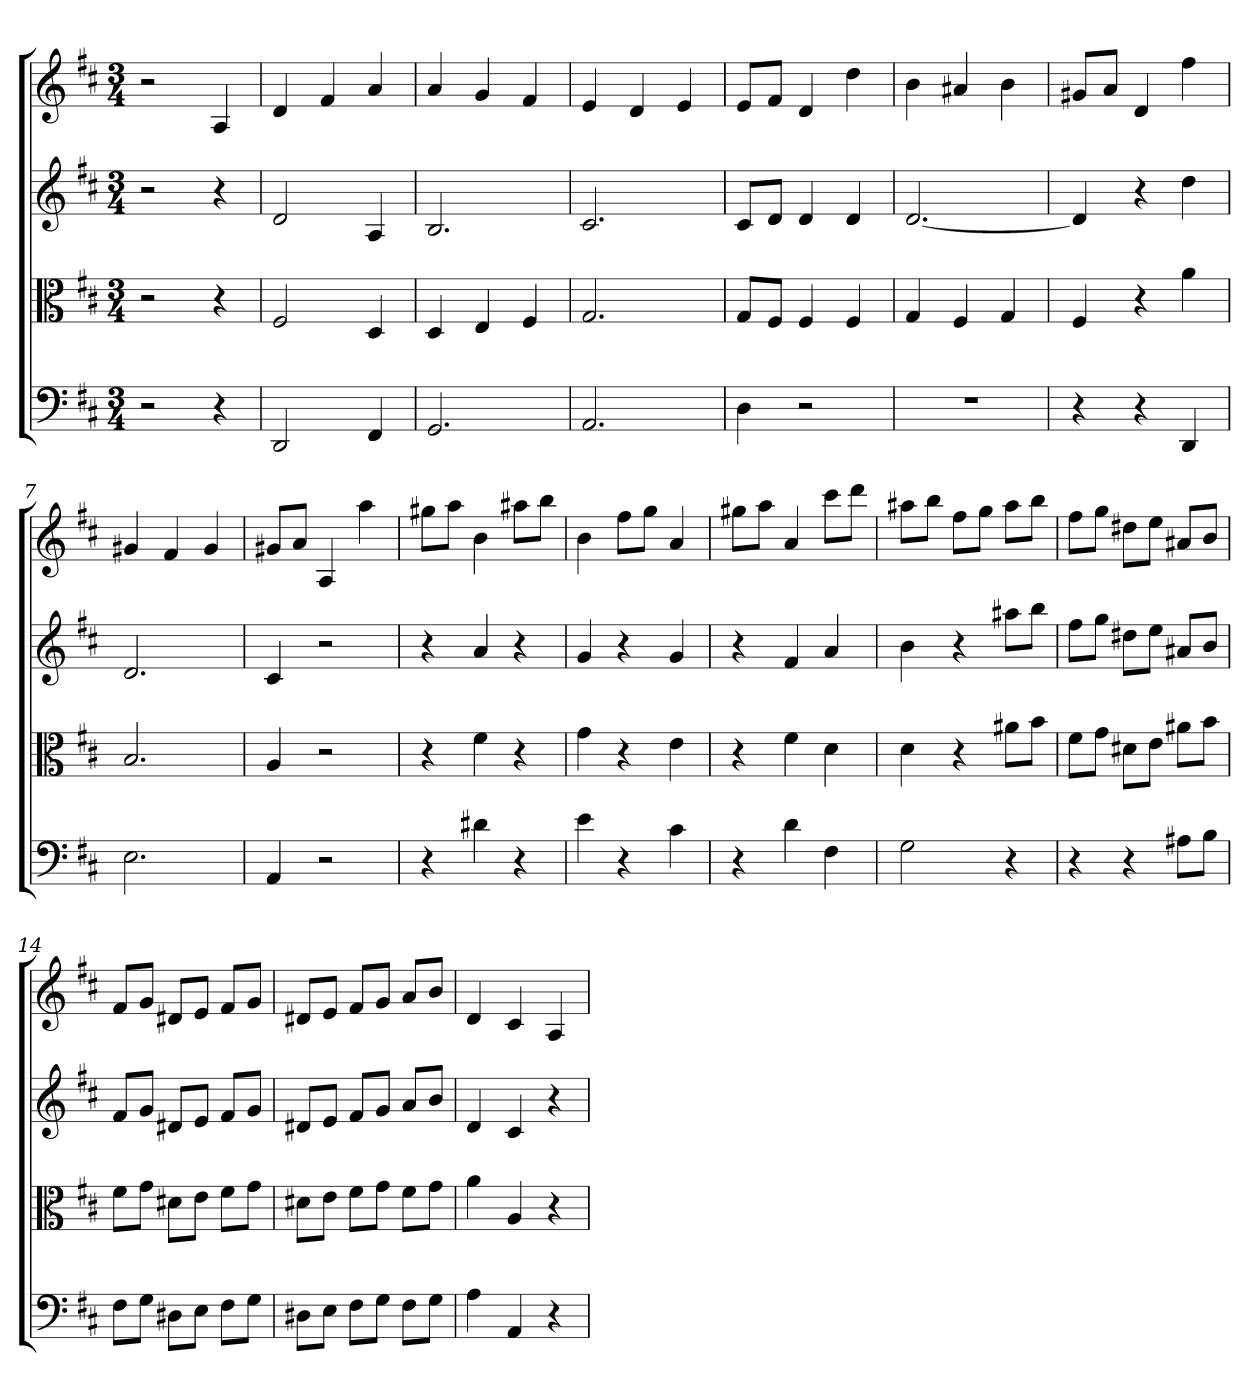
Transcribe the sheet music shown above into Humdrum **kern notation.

**kern	**kern	**kern	**kern
*part4	*part3	*part2	*part1
*staff4	*staff3	*staff2	*staff1
*clefF4	*clefC3	*	*
*k[f#c#]	*k[f#c#]	*k[f#c#]	*k[f#c#]
*D:	*D:	*D:	*D:
*M3/4	*M3/4	*M3/4	*M3/4
=	=	=	=
2r	2r	2r	2r
4r	4r	4r	4A
=1	=1	=1	=1
2DD	2F#	2d	4d
.	.	.	4f#
4FF#	4D	4A	4a
=2	=2	=2	=2
2.GG	4D	2.B	4a
.	4E	.	4g
.	4F#	.	4f#
=3	=3	=3	=3
2.AA	2.G	2.c#	4e
.	.	.	4d
.	.	.	4e
=4	=4	=4	=4
4D	8G/L	8c#L	8eL
.	8F#/J	8dJ	8f#J
2r	4F#	4d	4d
.	4F#	4d	4dd
=5	=5	=5	=5
2.r	4G	[2.d	4b
.	4F#	.	4a#X
.	4G	.	4b
=6	=6	=6	=6
4r	4F#	4d]	8g#XL
.	.	.	8aJ
4r	4r	4r	4d
4DD	4a	4dd	4ff#
=7	=7	=7	=7
2.E	2.B	2.d	4g#X
.	.	.	4f#
.	.	.	4g#
=8	=8	=8	=8
4AA	4A	4c#	8g#XL
.	.	.	8aJ
2r	2r	2r	4A
.	.	.	4aa
=9	=9	=9	=9
4r	4r	4r	8gg#XL
.	.	.	8aaJ
4d#X	4f#	4a	4b
4r	4r	4r	8aa#XL
.	.	.	8bbJ
=10	=10	=10	=10
4e	4g	4g	4b
4r	4r	4r	8ff#L
.	.	.	8ggJ
4c#	4e	4g	4a
=11	=11	=11	=11
4r	4r	4r	8gg#XL
.	.	.	8aaJ
4d	4f#	4f#	4a
4F#	4d	4a	8ccc#L
.	.	.	8dddJ
=12	=12	=12	=12
2G	4d	4b	8aa#XL
.	.	.	8bbJ
.	4r	4r	8ff#L
.	.	.	8ggJ
4r	8a#X\L	8aa#XL	8aa#L
.	8b\J	8bbJ	8bbJ
=13	=13	=13	=13
4r	8f#\L	8ff#L	8ff#L
.	8g\J	8ggJ	8ggJ
4r	8d#X\L	8dd#XL	8dd#XL
.	8e\J	8eeJ	8eeJ
8A#X\L	8a#X\L	8a#XL	8a#XL
8B\J	8b\J	8bJ	8bJ
=14	=14	=14	=14
8F#\L	8f#\L	8f#L	8f#L
8G\J	8g\J	8gJ	8gJ
8D#X\L	8d#X\L	8d#XL	8d#XL
8E\J	8e\J	8eJ	8eJ
8F#\L	8f#\L	8f#L	8f#L
8G\J	8g\J	8gJ	8gJ
=15	=15	=15	=15
8D#X\L	8d#X\L	8d#XL	8d#XL
8E\J	8e\J	8eJ	8eJ
8F#\L	8f#\L	8f#L	8f#L
8G\J	8g\J	8gJ	8gJ
8F#\L	8f#\L	8aL	8aL
8G\J	8g\J	8bJ	8bJ
=16	=16	=16	=16
4A	4a	4d	4d
4AA	4A	4c#	4c#
4r	4r	4r	4A
=	=	=	=
*-	*-	*-	*-
